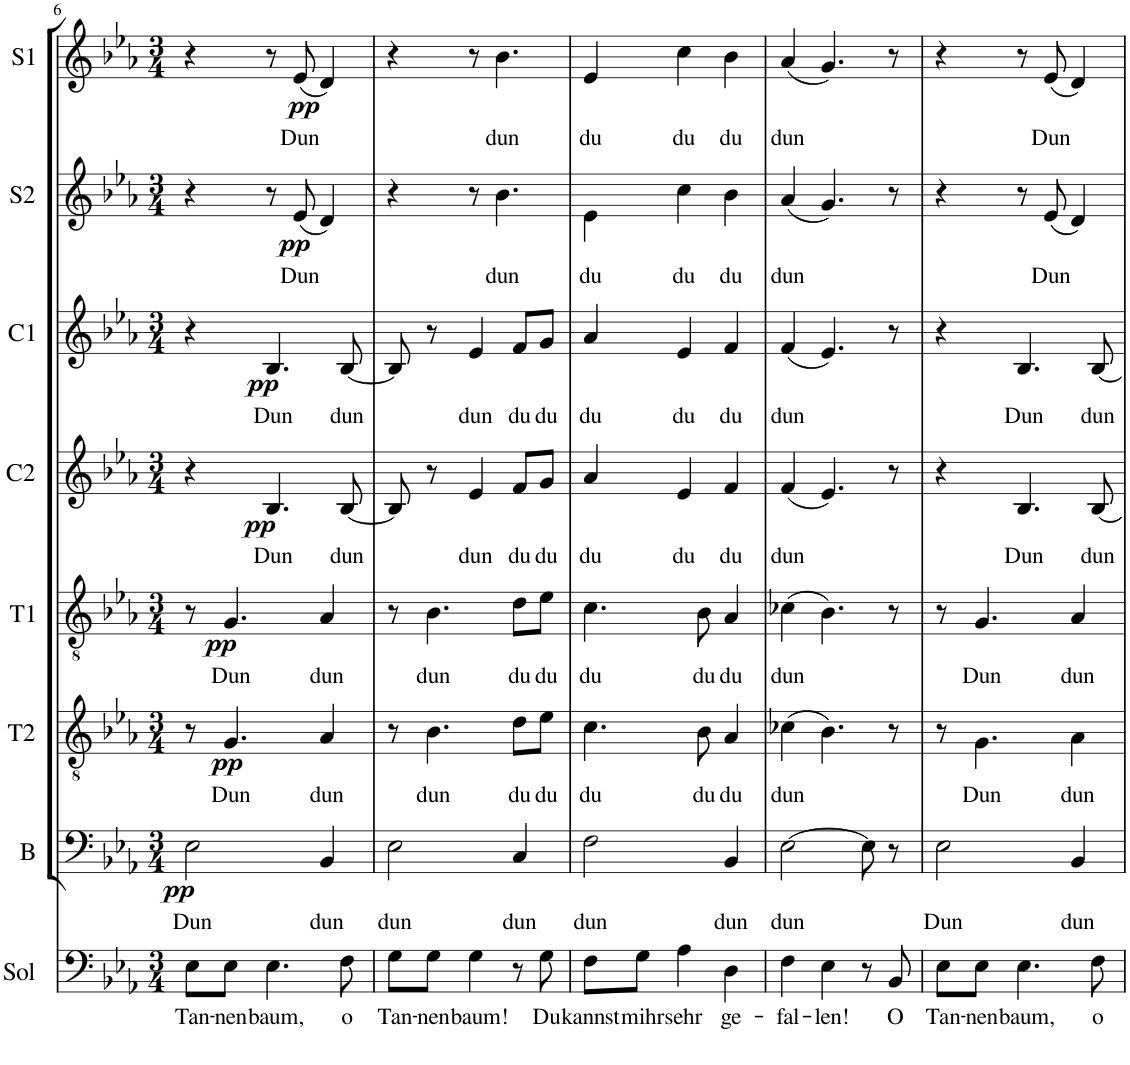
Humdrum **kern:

**kern	**text	**kern	**text	**dynam	**kern	**text	**dynam	**kern	**text	**dynam	**kern	**text	**dynam	**kern	**text	**dynam	**kern	**text	**dynam	**kern	**text	**dynam
*part8	*part8	*part7	*part7	*part7	*part6	*part6	*part6	*part5	*part5	*part5	*part4	*part4	*part4	*part3	*part3	*part3	*part2	*part2	*part2	*part1	*part1	*part1
*staff8	*staff8	*staff7	*staff7	*staff7	*staff6	*staff6	*staff6	*staff5	*staff5	*staff5	*staff4	*staff4	*staff4	*staff3	*staff3	*staff3	*staff2	*staff2	*staff2	*staff1	*staff1	*staff1
*I"Solo	*	*I"Bassi	*	*	*I"Tenori II	*	*	*I"Tenori I	*	*	*I"Contralti II	*	*	*I"Contralti I	*	*	*I"Soprani II	*	*	*I"Soprani I	*	*
*I'Sol	*	*I'B	*	*	*I'T2	*	*	*I'T1	*	*	*I'C2	*	*	*I'C1	*	*	*I'S2	*	*	*I'S1	*	*
!!LO:PB:g=z
*clefF4	*	*clefF4	*	*	*clefGv2	*	*	*clefGv2	*	*	*clefG2	*	*	*clefG2	*	*	*clefG2	*	*	*clefG2	*	*
*	*	*	*	*	*	*	*	*	*	*	*	*	*	*	*	*	*Trd1c2	*	*	*Trd1c2	*	*
*k[b-e-a-]	*	*k[b-e-a-]	*	*	*k[b-e-a-]	*	*	*k[b-e-a-]	*	*	*k[b-e-a-]	*	*	*k[b-e-a-]	*	*	*k[b-e-a-]	*	*	*k[b-e-a-]	*	*
*E-:	*	*E-:	*	*	*E-:	*	*	*E-:	*	*	*E-:	*	*	*E-:	*	*	*E-:	*	*	*E-:	*	*
*M3/4	*	*M3/4	*	*	*M3/4	*	*	*M3/4	*	*	*M3/4	*	*	*M3/4	*	*	*M3/4	*	*	*M3/4	*	*
=6	=6	=6	=6	=6	=6	=6	=6	=6	=6	=6	=6	=6	=6	=6	=6	=6	=6	=6	=6	=6	=6	=6
!	!LO:LY:b	!	!LO:LY:b	!LO:DY:b	!	!	!	!	!	!	!	!	!	!	!	!	!	!	!	!	!	!
8E-\L	Tan-	2E-\	Dun	pp	8r	.	.	8r	.	.	4r	.	.	4r	.	.	4r	.	.	4r	.	.
!	!LO:LY:b	!	!	!	!	!LO:LY:b	!LO:DY:b	!	!LO:LY:b	!LO:DY:b	!	!	!	!	!	!	!	!	!	!	!	!
8E-\J	-nen	.	.	.	4.G/	Dun	pp	4.G/	Dun	pp	.	.	.	.	.	.	.	.	.	.	.	.
!	!LO:LY:b	!	!	!	!	!	!	!	!	!	!	!LO:LY:b	!LO:DY:b	!	!LO:LY:b	!LO:DY:b	!	!	!	!	!	!
4.E-\	baum,	.	.	.	.	.	.	.	.	.	4.B-/	Dun	pp	4.B-/	Dun	pp	8r	.	.	8r	.	.
!	!	!	!	!	!	!	!	!	!	!	!	!	!	!	!	!	!	!LO:LY:b	!LO:DY:b	!	!LO:LY:b	!LO:DY:b
.	.	.	.	.	.	.	.	.	.	.	.	.	.	.	.	.	(8e-/	Dun	pp	(8e-/	Dun	pp
!	!	!	!LO:LY:b	!	!	!LO:LY:b	!	!	!LO:LY:b	!	!	!	!	!	!	!	!	!	!	!	!	!
.	.	4BB-/	dun	.	4A-/	dun	.	4A-/	dun	.	.	.	.	.	.	.	4d/)	.	.	4d/)	.	.
!	!LO:LY:b	!	!	!	!	!	!	!	!	!	!	!LO:LY:b	!	!	!LO:LY:b	!	!	!	!	!	!	!
8F\	o	.	.	.	.	.	.	.	.	.	[8B-/	dun	.	[8B-/	dun	.	.	.	.	.	.	.
=7	=7	=7	=7	=7	=7	=7	=7	=7	=7	=7	=7	=7	=7	=7	=7	=7	=7	=7	=7	=7	=7	=7
!	!LO:LY:b	!	!LO:LY:b	!	!	!	!	!	!	!	!	!	!	!	!	!	!	!	!	!	!	!
8G\L	Tan-	2E-\	dun	.	8r	.	.	8r	.	.	8B-/]	.	.	8B-/]	.	.	4r	.	.	4r	.	.
!	!LO:LY:b	!	!	!	!	!LO:LY:b	!	!	!LO:LY:b	!	!	!	!	!	!	!	!	!	!	!	!	!
8G\J	-nen	.	.	.	4.B-\	dun	.	4.B-\	dun	.	8r	.	.	8r	.	.	.	.	.	.	.	.
!	!LO:LY:b	!	!	!	!	!	!	!	!	!	!	!LO:LY:b	!	!	!LO:LY:b	!	!	!	!	!	!	!
4G\	baum!	.	.	.	.	.	.	.	.	.	4e-/	dun	.	4e-/	dun	.	8r	.	.	8r	.	.
!	!	!	!	!	!	!	!	!	!	!	!	!	!	!	!	!	!	!LO:LY:b	!	!	!LO:LY:b	!
.	.	.	.	.	.	.	.	.	.	.	.	.	.	.	.	.	4.b-\	dun	.	4.b-\	dun	.
!	!	!	!LO:LY:b	!	!	!LO:LY:b	!	!	!LO:LY:b	!	!	!LO:LY:b	!	!	!LO:LY:b	!	!	!	!	!	!	!
8r	.	4C/	dun	.	8d\L	du	.	8d\L	du	.	8f/L	du	.	8f/L	du	.	.	.	.	.	.	.
!	!LO:LY:b	!	!	!	!	!LO:LY:b	!	!	!LO:LY:b	!	!	!LO:LY:b	!	!	!LO:LY:b	!	!	!	!	!	!	!
8G\	Du	.	.	.	8e-\J	du	.	8e-\J	du	.	8g/J	du	.	8g/J	du	.	.	.	.	.	.	.
=8	=8	=8	=8	=8	=8	=8	=8	=8	=8	=8	=8	=8	=8	=8	=8	=8	=8	=8	=8	=8	=8	=8
!	!LO:LY:b	!	!LO:LY:b	!	!	!LO:LY:b	!	!	!LO:LY:b	!	!	!LO:LY:b	!	!	!LO:LY:b	!	!	!LO:LY:b	!	!	!LO:LY:b	!
8F\L	kannst	2F\	dun	.	4.c\	du	.	4.c\	du	.	4a-/	du	.	4a-/	du	.	4e-\	du	.	4e-/	du	.
!	!LO:LY:b	!	!	!	!	!	!	!	!	!	!	!	!	!	!	!	!	!	!	!	!	!
8G\J	mihr	.	.	.	.	.	.	.	.	.	.	.	.	.	.	.	.	.	.	.	.	.
!	!LO:LY:b	!	!	!	!	!	!	!	!	!	!	!LO:LY:b	!	!	!LO:LY:b	!	!	!LO:LY:b	!	!	!LO:LY:b	!
4A-\	sehr	.	.	.	.	.	.	.	.	.	4e-/	du	.	4e-/	du	.	4cc\	du	.	4cc\	du	.
!	!	!	!	!	!	!LO:LY:b	!	!	!LO:LY:b	!	!	!	!	!	!	!	!	!	!	!	!	!
.	.	.	.	.	8B-\	du	.	8B-\	du	.	.	.	.	.	.	.	.	.	.	.	.	.
!	!LO:LY:b	!	!LO:LY:b	!	!	!LO:LY:b	!	!	!LO:LY:b	!	!	!LO:LY:b	!	!	!LO:LY:b	!	!	!LO:LY:b	!	!	!LO:LY:b	!
4D\	ge-	4BB-/	dun	.	4A-/	du	.	4A-/	du	.	4f/	du	.	4f/	du	.	4b-\	du	.	4b-\	du	.
=9	=9	=9	=9	=9	=9	=9	=9	=9	=9	=9	=9	=9	=9	=9	=9	=9	=9	=9	=9	=9	=9	=9
!	!LO:LY:b	!	!LO:LY:b	!	!	!LO:LY:b	!	!	!LO:LY:b	!	!	!LO:LY:b	!	!	!LO:LY:b	!	!	!LO:LY:b	!	!	!LO:LY:b	!
4F\	-fal-	[2E-\	dun	.	(4c-X\	dun	.	(4c-X\	dun	.	(4f/	dun	.	(4f/	dun	.	(4a-/	dun	.	(4a-/	dun	.
!	!LO:LY:b	!	!	!	!	!	!	!	!	!	!	!	!	!	!	!	!	!	!	!	!	!
4E-\	-len!	.	.	.	4.B-\)	.	.	4.B-\)	.	.	4.e-/)	.	.	4.e-/)	.	.	4.g/)	.	.	4.g/)	.	.
8r	.	8E-\]	.	.	.	.	.	.	.	.	.	.	.	.	.	.	.	.	.	.	.	.
!	!LO:LY:b	!	!	!	!	!	!	!	!	!	!	!	!	!	!	!	!	!	!	!	!	!
8BB-/	O	8r	.	.	8r	.	.	8r	.	.	8r	.	.	8r	.	.	8r	.	.	8r	.	.
=10	=10	=10	=10	=10	=10	=10	=10	=10	=10	=10	=10	=10	=10	=10	=10	=10	=10	=10	=10	=10	=10	=10
!	!LO:LY:b	!	!LO:LY:b	!	!	!	!	!	!	!	!	!	!	!	!	!	!	!	!	!	!	!
8E-\L	Tan-	2E-\	Dun	.	8r	.	.	8r	.	.	4r	.	.	4r	.	.	4r	.	.	4r	.	.
!	!LO:LY:b	!	!	!	!	!LO:LY:b	!	!	!LO:LY:b	!	!	!	!	!	!	!	!	!	!	!	!	!
8E-\J	-nen	.	.	.	4.G\	Dun	.	4.G/	Dun	.	.	.	.	.	.	.	.	.	.	.	.	.
!	!LO:LY:b	!	!	!	!	!	!	!	!	!	!	!LO:LY:b	!	!	!LO:LY:b	!	!	!	!	!	!	!
4.E-\	baum,	.	.	.	.	.	.	.	.	.	4.B-/	Dun	.	4.B-/	Dun	.	8r	.	.	8r	.	.
!	!	!	!	!	!	!	!	!	!	!	!	!	!	!	!	!	!	!LO:LY:b	!	!	!LO:LY:b	!
.	.	.	.	.	.	.	.	.	.	.	.	.	.	.	.	.	(8e-/	Dun	.	(8e-/	Dun	.
!	!	!	!LO:LY:b	!	!	!LO:LY:b	!	!	!LO:LY:b	!	!	!	!	!	!	!	!	!	!	!	!	!
.	.	4BB-/	dun	.	4A-\	dun	.	4A-/	dun	.	.	.	.	.	.	.	4d/)	.	.	4d/)	.	.
!	!LO:LY:b	!	!	!	!	!	!	!	!	!	!	!LO:LY:b	!	!	!LO:LY:b	!	!	!	!	!	!	!
8F\	o	.	.	.	.	.	.	.	.	.	[8B-/	dun	.	[8B-/	dun	.	.	.	.	.	.	.
=	=	=	=	=	=	=	=	=	=	=	=	=	=	=	=	=	=	=	=	=	=	=
*-	*-	*-	*-	*-	*-	*-	*-	*-	*-	*-	*-	*-	*-	*-	*-	*-	*-	*-	*-	*-	*-	*-
